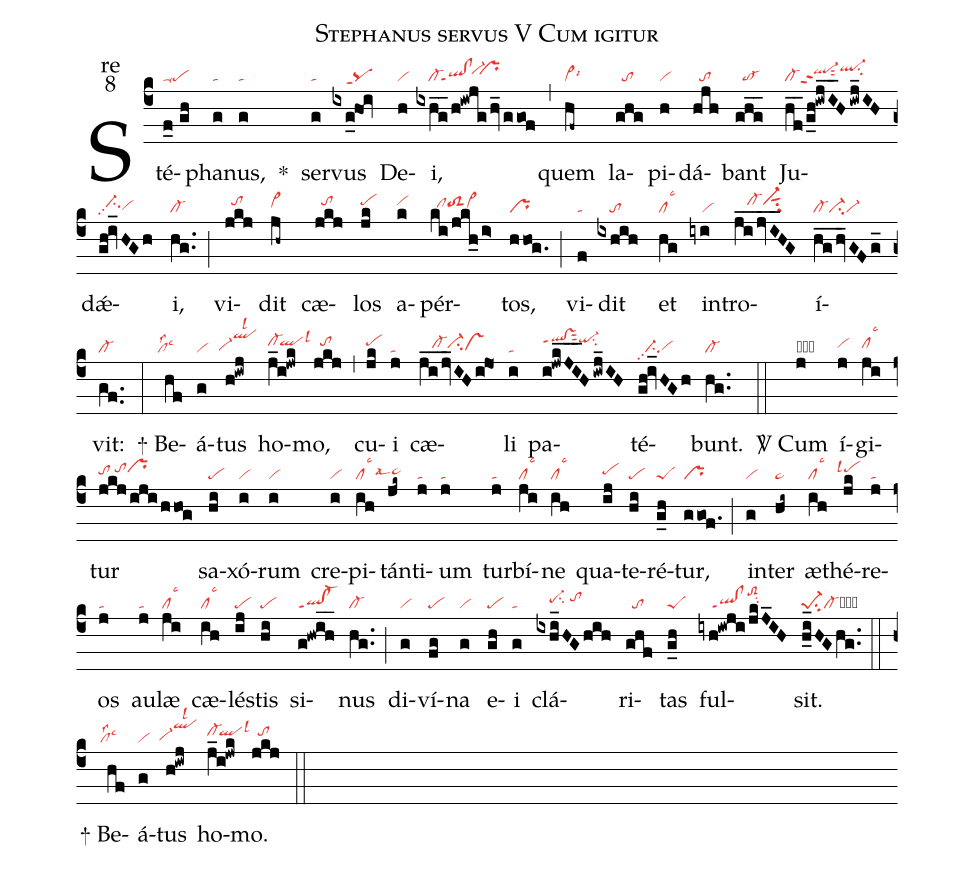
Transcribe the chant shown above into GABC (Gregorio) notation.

name:Stephanus servus V Cum igitur;
office-part:re;
mode:8;
nabc-lines:1;
%%
(c4) Sté(f_0//gh|peppu1)pha(g|ta)nus,(g|ta) <sp>*</sp>() ser(g|ta)vus(ixg_0@hoi|////pqppt1)
De(h|vi)i,(ixhg__/h!iwjg/hv_/ggof|////cl-`ql!clppt1`vi-hi``prhi) (,) quem(hf~|vi>lsi6) la(ghg|//to)pi(h|vi)dá(hjh|//to)bant(ghg__|//to-) Ju(hf__/g_h!iwjI__H/iwj_IH|cl-ql-hippt2sut2ql-hjsu2)dǽ(gh!iv_HGh|//ci-hhpp2vihg)i,(hg..|cl-) (;) vi(jkj|//tohi)dit(jh~|vi>hh) cæ(jkj|//tohi)los(jk|pehi) a(k|vihi)pér(ki/jkh_/i>|//clhhtoS2hhvi>hh)tos,(hhog.|pr) (;) vi(f|ta)dit(ixhih|////to) et(hg|cllsc3) in(iyi|////vi)tro(ji__/jvI__HG|////cl-hivi-hisut1su2)í(hg__/hv_GFg_|cl-ci-vi-)vit:(gf..|cl-) (:)

<sp>+</sp> Be(hf|``cllss2lsc3)á(g|vi)tus(h!iwj|``vi-hgqlhllsl2) ho(j_i!jwk|cl-hi`qlhilsl3)mo,(jkj|//tohi) (,) cu(jk|pehi)i(j|ta) cæ(ji__/jv_IHijO1|////cl-hhci-hhvshg)li(i|ta) pa(i!jwkJI___H/iwj_IH|qlhj!vshjppt1sut2qi-hjsu2)té(gh!iv_HGh|//ci-pp2vihg)bunt.(hg..|cl-) (::)

<sp>V/</sp> Cum(j|obvihh) í(j|vihh)gi(ji|clhhlsc3)tur(jkj/iji/hhog|tohh/tohiprhi) sa(hi|pe)xó(i|vi)rum(i|vi) cre(i|vi)pi(ih|cllsc3)tán(jk~|````ta>hhlsal4)ti(j|ta)um(j|ta) tur(j|ta)bí(ji|cllsc3)ne(ih|cllsc3) qua(ij|pehh)te(hi|pe)ré(g_h|peS)tur,(ggof.|pr) (;) in(g|vi)ter(hi~|ta>) æ(ih|cllsc3)thé(jk|``pehilsl4)re(j|ta)os(j|ta) au(j|ta)læ(ji|cllsc3) cæ(ih|cllsc3)lé(ij|pe)stis(hi|pe) si(g!hwih__|ql!cl-ppt1)nus(hg..|cl-) (;) di(g|vi)ví(fg|pe)na(g|vi) e(gh|pe)i(g|ta) clá(ixhi_HGhih|////pe-hhsu2/tohi)ri(ghf|//to)tas(g_h|peS) ful(iyh!iwji/jkJ_IH|////ql!clppt1toS2hksu2)sit.(h_i_HGhg..|pe-1su2cl-cb) (::)

<sp>+</sp> Be(hf|``cllss2lsc3)á(g|vi)tus(h!iwj|``vi-hgqlhllsl2) ho(j_i!jwk|cl-hi`qlhilsl3)mo.(jkj|//tohi) (::)
